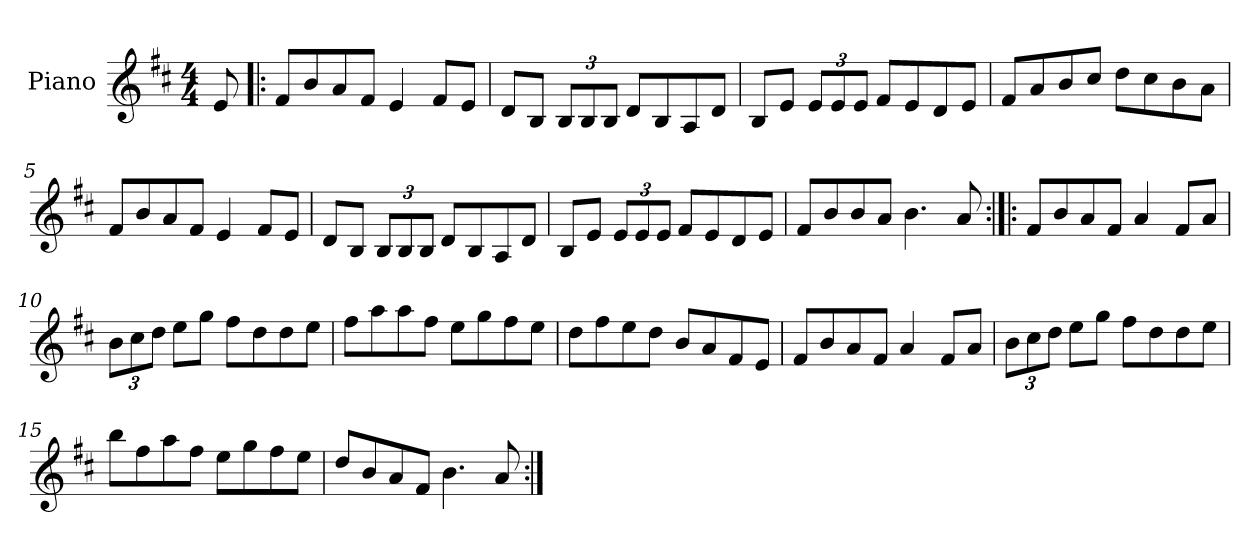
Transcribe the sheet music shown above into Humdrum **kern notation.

**kern
*part1
*staff1
*I"Piano
*I'Pno.
*clefG2
*k[f#c#]
*M4/4
=
8e/
=1!|:
8f#/L
8b/
8a/
8f#/J
4e/
8f#/L
8e/J
=2
8d/L
8B/J
*Xbrackettup
12B/L
12B/
12B/J
8d/L
8B/
8A/
8d/J
=3
8B/L
8e/J
12e/L
12e/
12e/J
8f#/L
8e/
8d/
8e/J
!!LO:LB:g=z
=4
8f#/L
8a/
8b/
8cc#/J
8dd\L
8cc#\
8b\
8a\J
=5
8f#/L
8b/
8a/
8f#/J
4e/
8f#/L
8e/J
=6
8d/L
8B/J
12B/L
12B/
12B/J
8d/L
8B/
8A/
8d/J
=7
8B/L
8e/J
12e/L
12e/
12e/J
8f#/L
8e/
8d/
8e/J
!!LO:LB:g=z
=8
8f#/L
8b/
8b/
8a/J
4.b\
8a/
=9:|!|:
8f#/L
8b/
8a/
8f#/J
4a/
8f#/L
8a/J
=10
12b\L
12cc#\
12dd\J
8ee\L
8gg\J
8ff#\L
8dd\
8dd\
8ee\J
=11
8ff#\L
8aa\
8aa\
8ff#\J
8ee\L
8gg\
8ff#\
8ee\J
!!LO:LB:g=z
=12
8dd\L
8ff#\
8ee\
8dd\J
8b/L
8a/
8f#/
8e/J
=13
8f#/L
8b/
8a/
8f#/J
4a/
8f#/L
8a/J
=14
12b\L
12cc#\
12dd\J
8ee\L
8gg\J
8ff#\L
8dd\
8dd\
8ee\J
=15
8bb\L
8ff#\
8aa\
8ff#\J
8ee\L
8gg\
8ff#\
8ee\J
!!LO:LB:g=z
=16
8dd/L
8b/
8a/
8f#/J
4.b\
8a/
=:|!
*-
